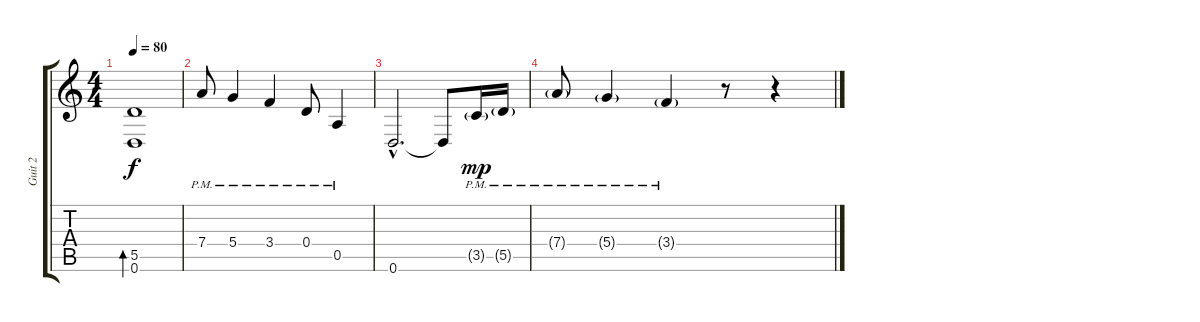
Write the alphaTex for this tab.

\track ("Guit 2" "Guit 2") {instrument electricguitarjazz}
\staff {score tabs}
\tuning (E4 B3 G3 D3 A2 D2) {hide}
\ts (4 4)
\tempo 80
\clef g2
\ks c
(5.5 0.6).1{bd 30 dy f} |
7.4{pm}.8 5.4{pm}.4 3.4{pm}.4 0.4{pm}.8 0.5{pm}.4 |
0.6{hac}.2{d} 0.6{t}.8 3.5{g pm}.16{dy mp} 5.5{g pm}.16 |
7.4{g pm}.8 5.4{g pm}.4 3.4{g pm}.4 r.8 r.4
